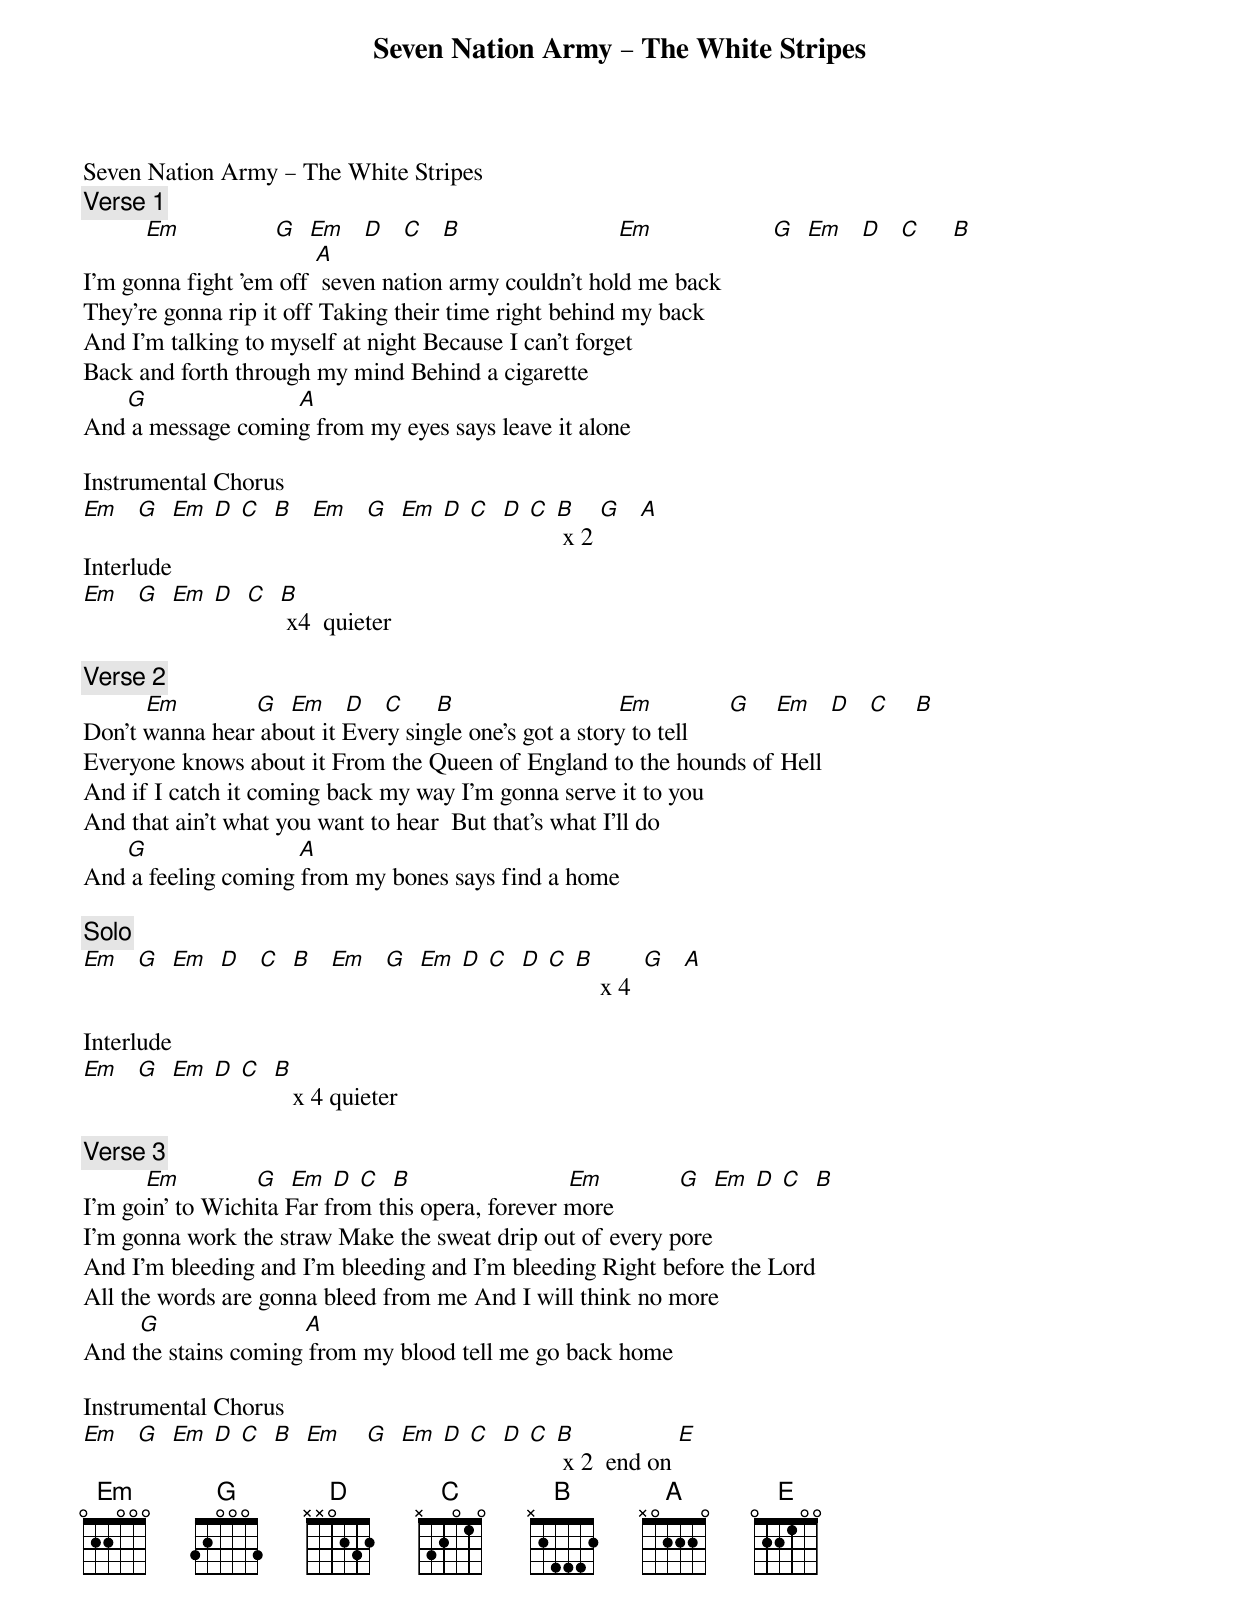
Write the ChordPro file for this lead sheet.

{title: Seven Nation Army – The White Stripes}
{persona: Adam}
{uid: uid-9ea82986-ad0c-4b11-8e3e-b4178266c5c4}
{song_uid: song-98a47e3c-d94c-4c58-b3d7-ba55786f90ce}


Seven Nation Army – The White Stripes
{comment: Verse 1}
          [Em]               [G]  [Em]   [D]   [C]   [B]                         [Em]                   [G]  [Em]   [D]   [C]     [B]
I'm gonna fight 'em off	[A] seven nation army couldn't hold me back
They're gonna rip it off	Taking their time right behind my back
And I'm talking to myself at night	Because I can't forget
Back and forth through my mind	Behind a cigarette
      	[G]                      		[A]
And a message coming from my eyes says leave it alone

Instrumental Chorus
[Em]   [G]  [Em] [D] [C]  [B] 		[Em]   [G]  [Em] [D] [C]  [D] [C] [B] x 2	[G]   [A]
Interlude
[Em]   [G]  [Em] [D]  [C]  [B] x4 	quieter

{comment: Verse 2}
          [Em]            [G]  [Em]   [D]   [C]     [B]                         	[Em]            [G]    [Em]   [D]   [C]    [B]
Don't wanna hear about it	Every single one's got a story to tell
Everyone knows about it	From the Queen of England to the hounds of Hell
And if I catch it coming back my way	I'm gonna serve it to you
And that ain't what you want to hear	 But that's what I'll do
      	[G]                      		[A]
And a feeling coming from my bones says find a home

{comment: Solo}
[Em]   [G]  [Em]  [D]   [C]  [B] 		[Em]   [G]  [Em] [D] [C]  [D] [C] [B]    x 4		[G]   [A]

Interlude
[Em]   [G]  [Em] [D] [C]  [B]   x 4 quieter

{comment: Verse 3}
          [Em]            [G]  [Em] [D] [C]  [B]                         [Em]            [G]  [Em] [D] [C]  [B]
I'm goin' to Wichita	Far from this opera, forever more
I'm gonna work the straw	Make the sweat drip out of every pore
And I'm bleeding and I'm bleeding and I'm bleeding	Right before the Lord
All the words are gonna bleed from me	And I will think no more
        	[G]                     		[A]
And the stains coming from my blood tell me go back home

Instrumental Chorus
[Em]   [G]  [Em] [D] [C]  [B] 	[Em]   	[G]  [Em] [D] [C]  [D] [C] [B] x 2 	end on [E]
